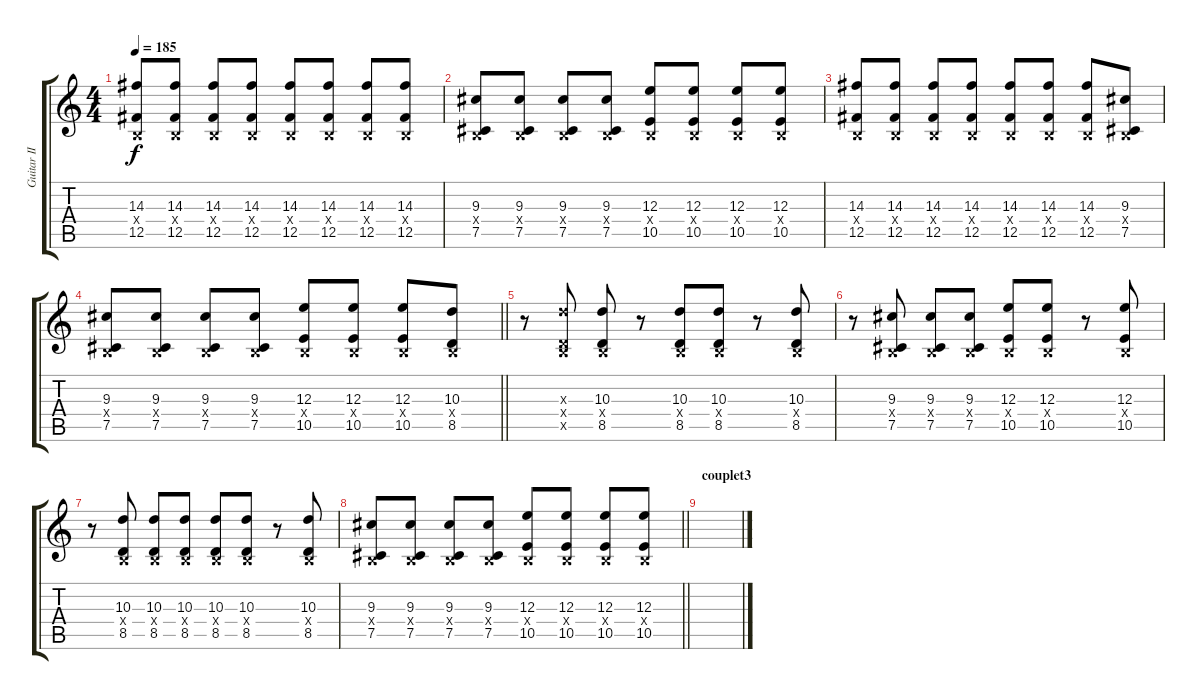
\track ("Guitar II" "Guitar II") {instrument distortionguitar}
\staff {score tabs}
\tuning (Db4 Ab3 E3 B2 Gb2 Db2) {hide}
\ts (4 4)
\tempo 185
\clef g2
\ks c
(14.3 0.4{x} 12.5).8{dy f} (14.3 0.4{x} 12.5).8 (14.3 0.4{x} 12.5).8 (14.3 0.4{x} 12.5).8 (14.3 0.4{x} 12.5).8 (14.3 0.4{x} 12.5).8 (14.3 0.4{x} 12.5).8 (14.3 0.4{x} 12.5).8 |
(9.3 0.4{x} 7.5).8 (9.3 0.4{x} 7.5).8 (9.3 0.4{x} 7.5).8 (9.3 0.4{x} 7.5).8 (12.3 0.4{x} 10.5).8 (12.3 0.4{x} 10.5).8 (12.3 0.4{x} 10.5).8 (12.3 0.4{x} 10.5).8 |
(14.3 0.4{x} 12.5).8 (14.3 0.4{x} 12.5).8 (14.3 0.4{x} 12.5).8 (14.3 0.4{x} 12.5).8 (14.3 0.4{x} 12.5).8 (14.3 0.4{x} 12.5).8 (14.3 0.4{x} 12.5).8 (9.3 0.4{x} 7.5).8 |
\barLineRight lightlight
(9.3 0.4{x} 7.5).8 (9.3 0.4{x} 7.5).8 (9.3 0.4{x} 7.5).8 (9.3 0.4{x} 7.5).8 (12.3 0.4{x} 10.5).8 (12.3 0.4{x} 10.5).8 (12.3 0.4{x} 10.5).8 (10.3 0.4{x} 8.5).8 |
r.8 (10.3{x} 0.4{x} 8.5{x}).8 (10.3 0.4{x} 8.5).8 r.8 (10.3 0.4{x} 8.5).8 (10.3 0.4{x} 8.5).8 r.8 (10.3 0.4{x} 8.5).8 |
r.8 (9.3 0.4{x} 7.5).8 (9.3 0.4{x} 7.5).8 (9.3 0.4{x} 7.5).8 (12.3 0.4{x} 10.5).8 (12.3 0.4{x} 10.5).8 r.8 (12.3 0.4{x} 10.5).8 |
r.8 (10.3 0.4{x} 8.5).8 (10.3 0.4{x} 8.5).8 (10.3 0.4{x} 8.5).8 (10.3 0.4{x} 8.5).8 (10.3 0.4{x} 8.5).8 r.8 (10.3 0.4{x} 8.5).8 |
\barLineRight lightlight
(9.3 0.4{x} 7.5).8 (9.3 0.4{x} 7.5).8 (9.3 0.4{x} 7.5).8 (9.3 0.4{x} 7.5).8 (12.3 0.4{x} 10.5).8 (12.3 0.4{x} 10.5).8 (12.3 0.4{x} 10.5).8 (12.3 0.4{x} 10.5).8 |
\section ("" "couplet3")
